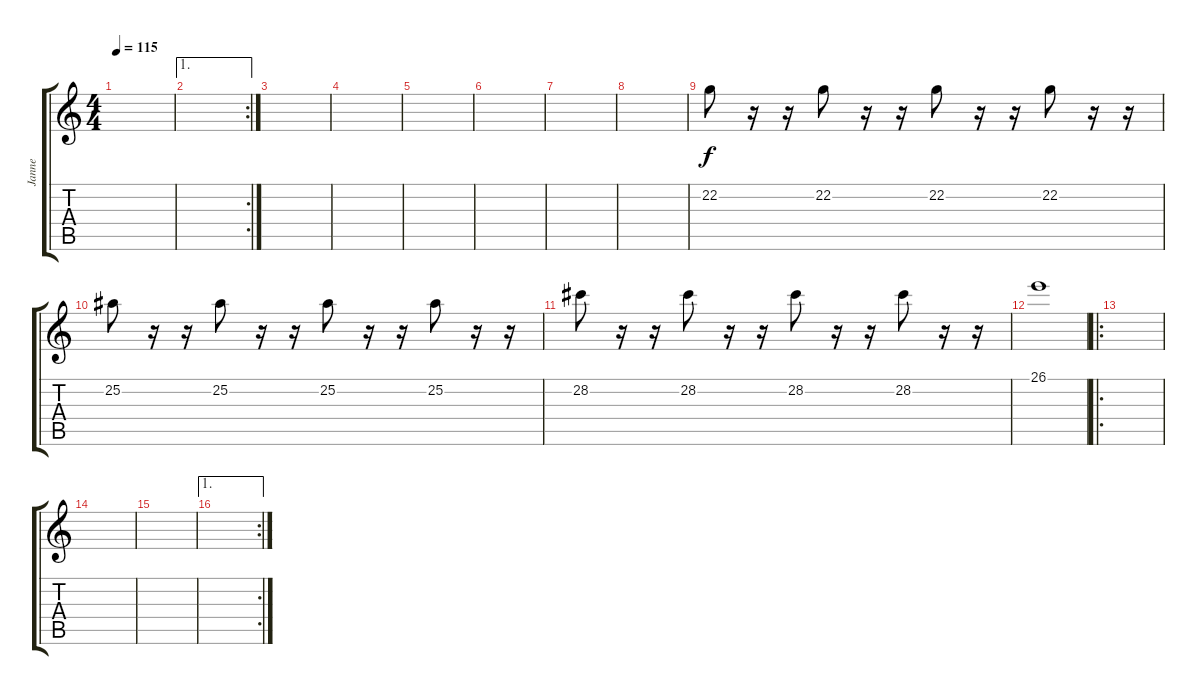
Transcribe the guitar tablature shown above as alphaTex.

\track ("Janne" "Janne") {instrument pad1newage}
\staff {score tabs}
\tuning (D4 A3 F3 C3 G2 D2) {hide}
\ts (4 4)
\tempo 115
\clef g2
\ks c
|
\ae 1
\rc 2
|
|
|
|
|
|
|
22.2.8{dy f} r.16 r.16 22.2.8 r.16 r.16 22.2.8 r.16 r.16 22.2.8 r.16 r.16 |
25.2.8 r.16 r.16 25.2.8 r.16 r.16 25.2.8 r.16 r.16 25.2.8 r.16 r.16 |
28.2.8 r.16 r.16 28.2.8 r.16 r.16 28.2.8 r.16 r.16 28.2.8 r.16 r.16 |
26.1.1 |
\ro
|
|
|
\ae 1
\rc 2
